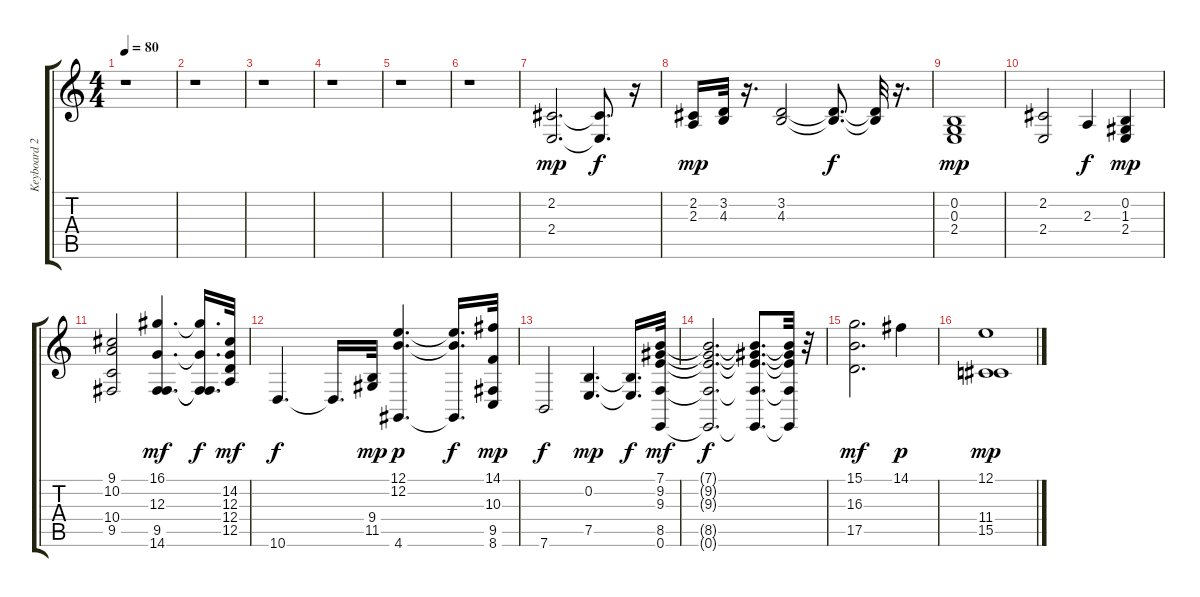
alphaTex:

\track ("Keyboard 2" "Keyboard 2") {instrument piccolo}
\staff {score tabs}
\tuning (E4 B3 G3 D3 A2 E2) {hide}
\ts (4 4)
\tempo 80
\clef g2
\ks c
r.1{dy ppp} |
r.1 |
r.1 |
r.1 |
r.1 |
r.1 |
(2.2 2.4).2{d dy mp} (2.2{t} 2.4{t}).8{d dy f} r.16 |
(2.2 2.3).16{dy mp} (3.2 4.3).32 r.16{d} (3.2 4.3).2 (3.2{t} 4.3{t}).8{d dy f} (3.2{t} 4.3{t}).32 r.16{d} |
(0.2 0.3 2.4).1{dy mp} |
(2.2 2.4).2 2.3.4{dy f} (0.2 1.3 2.4).4{dy mp} |
(9.1 10.2 10.4 9.5).2 (16.1 12.3 9.5 14.6).4{d dy mf} (16.1{t} 12.3{t} 9.5{t} 14.6{t}).16{d dy f} (14.2 12.3 12.4 12.5).32{dy mf} |
10.6.4{d dy f} 10.6{t}.16{d} (9.4 11.5).32{dy mp} (12.1 12.2 4.6).4{d dy p} (12.1{t} 12.2{t} 4.6{t}).16{d dy f} (14.1 10.3 9.5 8.6).32{dy mp} |
7.6.2{dy f} (0.2 7.5).4{d dy mp} (0.2{t} 7.5{t}).16{d dy f} (7.1 9.2 9.3 8.5 0.6).32{dy mf} |
(7.1{t} 9.2{t} 9.3{t} 8.5{t} 0.6{t}).2{d dy f} (7.1{t} 9.2{t} 9.3{t} 8.5{t} 0.6{t}).8{d} (7.1{t} 9.2{t} 9.3{t} 8.5{t} 0.6{t}).32 r.32 |
(15.1 16.3 17.5).2{d dy mf} 14.1.4{dy p} |
(12.1 11.4 15.5).1{dy mp}
